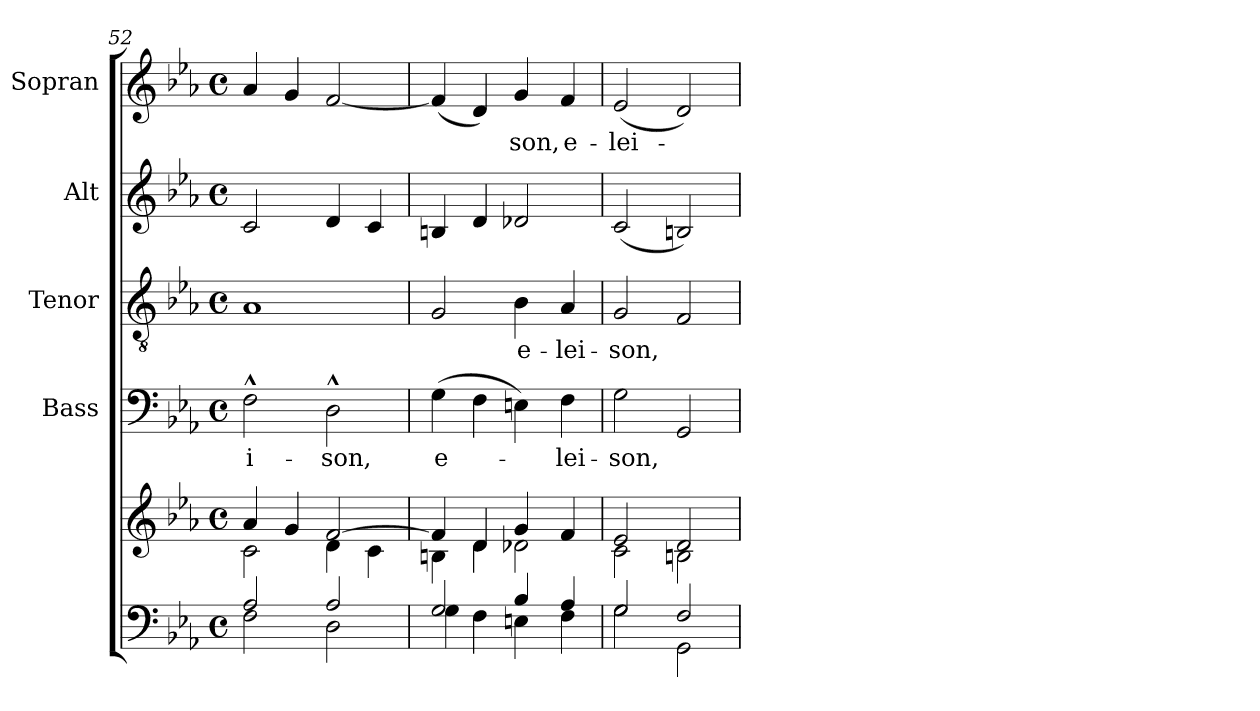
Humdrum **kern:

**kern	**kern	**kern	**text	**kern	**text	**kern	**kern	**text
*part5	*part5	*part4	*part4	*part3	*part3	*part2	*part1	*part1
*staff6	*staff5	*staff4	*staff4	*staff3	*staff3	*staff2	*staff1	*staff1
*	*	*I"Bass	*	*I"Tenor	*	*I"Alt	*I"Sopran	*
*	*	*I'B.	*	*I'T.	*	*I'A.	*I'S.	*
!!LO:LB:g=z
*clefF4	*clefG2	*clefF4	*	*clefGv2	*	*clefG2	*clefG2	*
*k[b-e-a-]	*k[b-e-a-]	*k[b-e-a-]	*	*k[b-e-a-]	*	*k[b-e-a-]	*k[b-e-a-]	*
*E-:	*E-:	*E-:	*	*E-:	*	*E-:	*E-:	*
*M4/4	*M4/4	*M4/4	*	*M4/4	*	*M4/4	*M4/4	*
*met(c)	*met(c)	*met(c)	*	*met(c)	*	*met(c)	*met(c)	*
=52	=52	=52	=52	=52	=52	=52	=52	=52
*^	*^	*	*	*	*	*	*	*
!	!	!	!	!	!LO:LY:b	!	!	!	!	!
2A-/	2F\	4a-/	2c\	2F^^>\	-i-	1A-	.	2c/	4a-/	.
.	.	4g/	.	.	.	.	.	.	4g/	.
!	!	!	!	!	!LO:LY:b	!	!	!	!	!
2A-/	2D\	[>2f/	4d\	2D^^>\	-son,	.	.	4d/	[2f/	.
.	.	.	4c\	.	.	.	.	4c/	.	.
=53	=53	=53	=53	=53	=53	=53	=53	=53	=53	=53
!	!	!	!	!	!LO:LY:b	!	!	!	!	!
2G/	4G\	4f/]	4Bn\	(>4G\	e-	2G/	.	4Bn/	(<4f/]	.
.	4F\	4d/	4d\	4F\	.	.	.	4d/	4d/)	.
!	!	!	!	!	!	!	!LO:LY:b	!	!	!LO:LY:b
4B-/	4En\	4g/	2d-X\	4En\)	.	4B-\	e-	2d-X/	4g/	-son,
!	!	!	!	!	!LO:LY:b	!	!LO:LY:b	!	!	!LO:LY:b
4A-/	4F\	4f/	.	4F\	-lei-	4A-/	-lei-	.	4f/	e-
=54	=54	=54	=54	=54	=54	=54	=54	=54	=54	=54
!	!	!	!	!	!LO:LY:b	!	!LO:LY:b	!	!	!LO:LY:b
2G/	2G\	2e-/	2c\	2G\	-son,	2G/	-son,	(<2c/	(<2e-/	-lei-
2F/	2GG\	2d/	2Bn\	2GG/	.	2F/	.	2Bn/)	2d/)	.
*v	*v	*	*	*	*	*	*	*	*	*
*	*v	*v	*	*	*	*	*	*	*
=	=	=	=	=	=	=	=	=
*-	*-	*-	*-	*-	*-	*-	*-	*-
